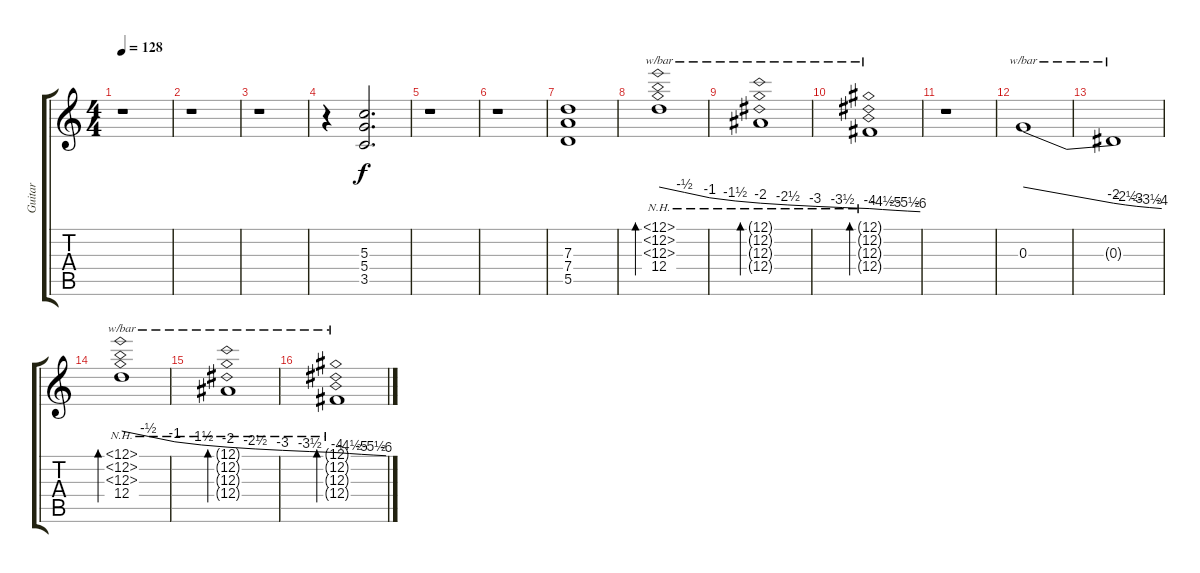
\track ("Guitar" "Guitar") {instrument distortionguitar}
\staff {score tabs}
\tuning (E4 B3 G3 D3 A2 E2) {hide}
\ts (4 4)
\tempo 128
\clef g2
\ks c
r.1{dy f} |
r.1 |
r.1 |
r.4 (5.3 5.4 3.5).2{d} |
r.1 |
r.1 |
(7.3 7.4 5.5).1 |
(12.1{nh} 12.2{nh} 12.3{nh} 12.4).1{tbe (custom default 0 0 15 -2 30 -4 45 -6 60 -8) bd 240} |
(12.1{nh t} 12.2{nh t} 12.3{nh t} 12.4{t}).1{tbe (custom default 0 -8 15 -10 30 -12 45 -14 60 -16) bd 240} |
(12.1{nh t} 12.2{nh t} 12.3{nh t} 12.4{t}).1{tbe (custom default 0 -16 15 -18 30 -20 45 -22 60 -24) bd 240} |
r.1 |
0.3.1{tbe (dive default 0 0 60 -8)} |
0.3{t}.1{tbe (custom default 0 -8 15 -10 29 -12 45 -14 60 -16)} |
(12.1{nh} 12.2{nh} 12.3{nh} 12.4).1{tbe (custom default 0 0 15 -2 30 -4 45 -6 60 -8) bd 240} |
(12.1{nh t} 12.2{nh t} 12.3{nh t} 12.4{t}).1{tbe (custom default 0 -8 15 -10 30 -12 45 -14 60 -16) bd 240} |
(12.1{nh t} 12.2{nh t} 12.3{nh t} 12.4{t}).1{tbe (custom default 0 -16 15 -18 30 -20 45 -22 60 -24) bd 240}
